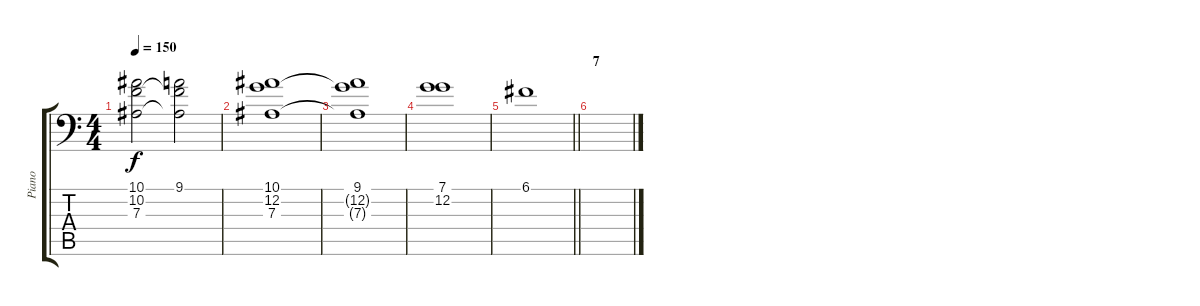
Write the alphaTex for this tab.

\track ("Piano" "Piano") {instrument acousticgrandpiano}
\staff {score tabs}
\tuning (C4 G3 Eb3 Bb2 F2 Bb1) {hide}
\ts (4 4)
\tempo 150
\clef f4
\ks c
(10.1 10.2{t} 7.3{t}).2{dy f} (9.1 10.2{t} 7.3{t}).2 |
(10.1 12.2 7.3).1 |
(9.1 12.2{t} 7.3{t}).1 |
(7.1 12.2).1 |
\barLineRight lightlight
6.1.1 |
\section ("" "7")
